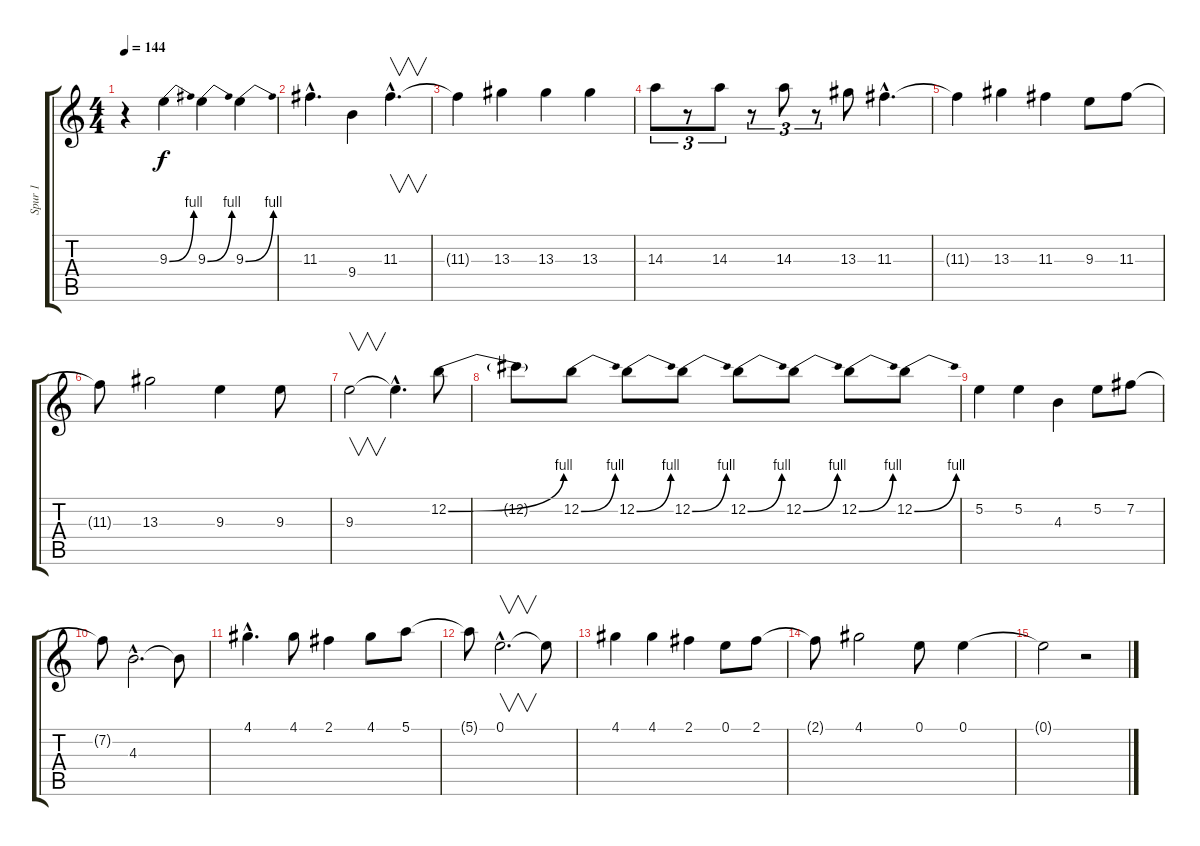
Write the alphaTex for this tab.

\track ("Spur 1" "Spur 1") {instrument distortionguitar}
\staff {score tabs}
\tuning (E4 B3 G3 D3 A2 E2) {hide}
\ts (4 4)
\tempo 144
\clef g2
\ks c
r.4{dy f instrument distortionguitar} 9.3{be (bend 0 0 60 4)}.4 9.3{be (bend 0 0 60 4)}.4 9.3{be (bend 0 0 60 4)}.4 |
11.3{hac}.4{d} 9.4.4 11.3{hac}.4{v d} |
11.3{t}.4 13.3.4 13.3.4 13.3.4 |
14.3.8{tu (3 2)} r.8{tu (3 2)} 14.3.8{tu (3 2)} r.8{tu (3 2)} 14.3.8{tu (3 2)} r.8{tu (3 2)} 13.3.8 11.3{hac}.4{d} |
11.3{t}.4 13.3.4 11.3.4 9.3.8 11.3.8 |
11.3{t}.8 13.3.2 9.3.4 9.3.8 |
9.3.2{v} 9.3{hac t}.4{d} 12.2{be (bend 0 0 60 4)}.8 |
12.2{t}.8 12.2{be (bend 0 0 60 4)}.8 12.2{be (bend 0 0 60 4)}.8 12.2{be (bend 0 0 60 4)}.8 12.2{be (bend 0 0 60 4)}.8 12.2{be (bend 0 0 60 4)}.8 12.2{be (bend 0 0 60 4)}.8 12.2{be (bend 0 0 60 4)}.8 |
5.2.4 5.2.4 4.3.4 5.2.8 7.2.8 |
7.2{t}.8 4.3{hac}.2{d} 4.3{t}.8 |
4.1{hac}.4{d} 4.1.8 2.1.4 4.1.8 5.1.8 |
5.1{t}.8 0.1{hac}.2{v d} 0.1{t}.8 |
4.1.4 4.1.4 2.1.4 0.1.8 2.1.8 |
2.1{t}.8 4.1.2 0.1.8 0.1.4 |
0.1{t}.2 r.2
